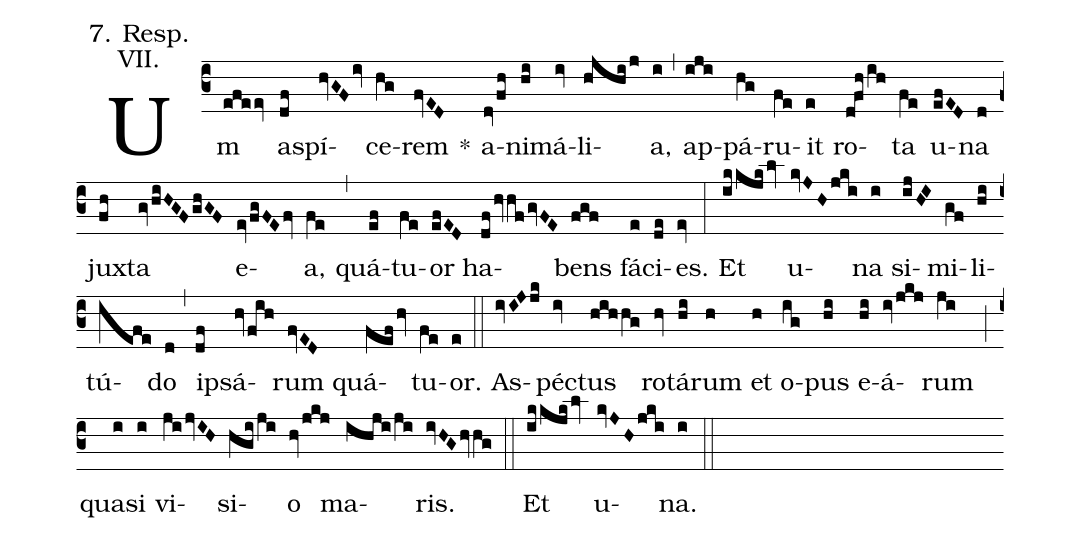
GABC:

annotation: 7. Resp.;
annotation: VII.;
%%
(c3)
Um(efeev) as(df)pí(hvGFiv)ce(hg)rem(fvED) *() a(dvfh)ni(hi)má(iv)li(hjhij)a,(i) (,)
ap(iji)pá(hg)ru(fe)it(e) ro(dfhih)ta(fe) u(efED)na(d) jux(fh)ta(gvhiHGFghGF) e(evfgFEfv)a,(fe) (,)
quá(ef)tu(fe)or(efED) ha(dfhvhfgvFE)bens(fgf) fá(e)ci(de)es.(ev) (:)
Et(ikkjklv) u(kvJHjki)na(i) si(ijHI)mi(gf)li(hi)tú(iefe)do(d) (,)
ip(df)sá(hvfih)rum(fvED) quá(fefhv)tu(fe)or.(e) (::)

As(ivIJjk)péc(iv)tus(hihhg) ro(hv)tá(hi)rum(h) et(h) o(ig)pus(hi) e(hi)á(ivjkj)rum(ji) (;)
qua(i)si(i) vi(jijvIH)si(hgiji)o(hvjkj) ma(ihjiji)ris.(ivHGhvhg) (::)

Et(ikkjklv) u(kvJHjki)na.(i) (::)
